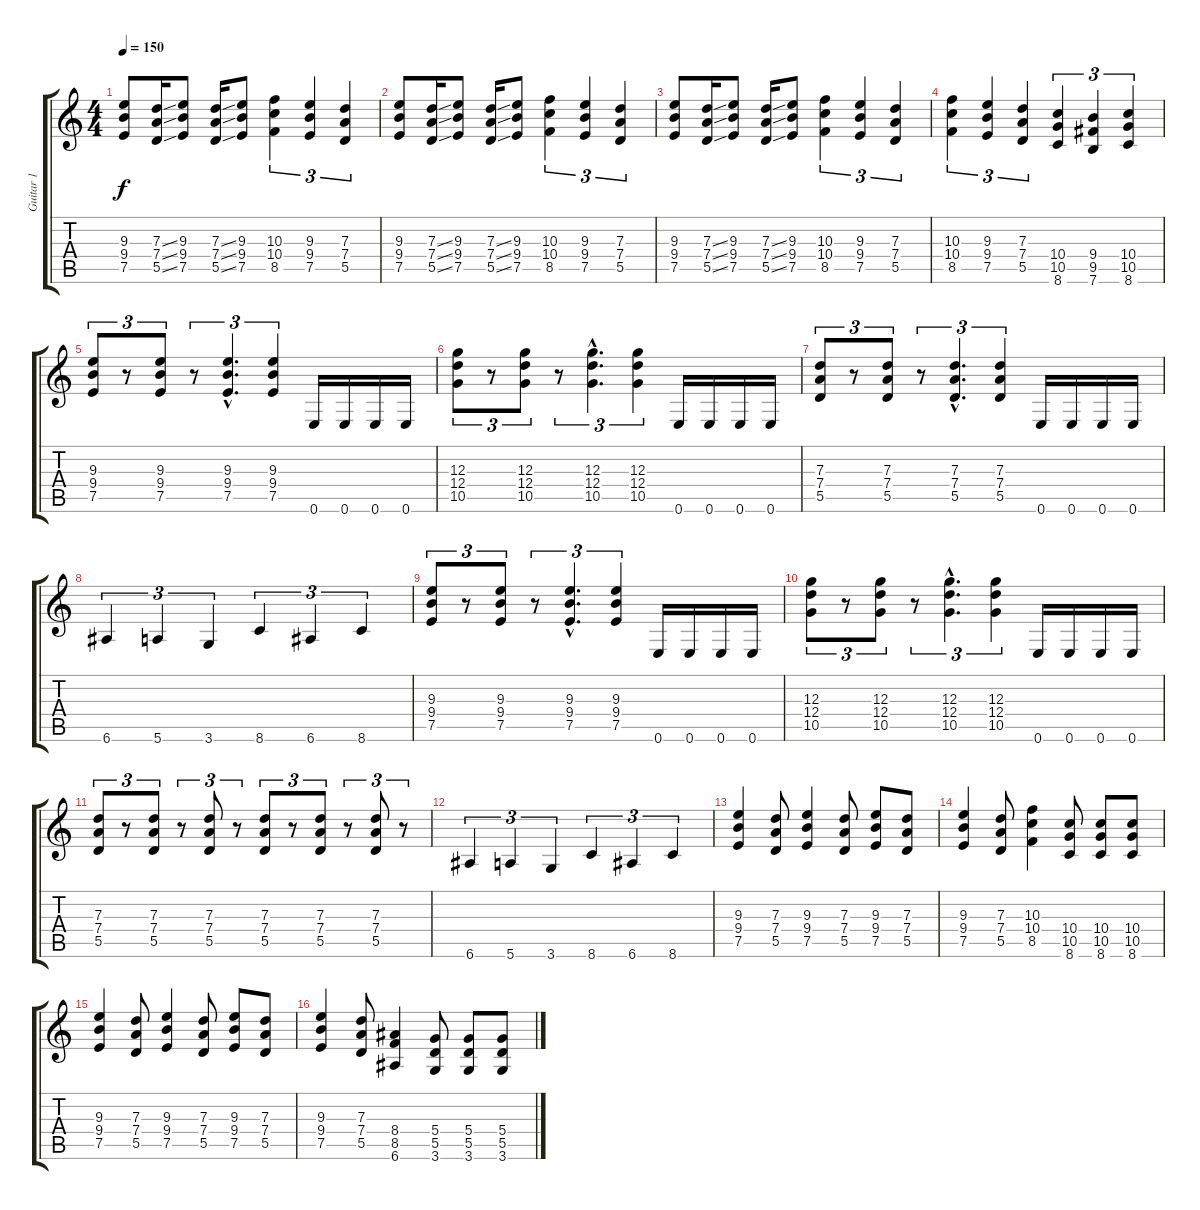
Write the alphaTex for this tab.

\track ("Guitar 1" "Guitar 1") {instrument distortionguitar}
\staff {score tabs}
\tuning (E4 B3 G3 D3 A2 E2) {hide}
\ts (4 4)
\tempo 150
\clef g2
\ks c
(9.3 9.4 7.5).8{dy f} (7.3{ss} 7.4{ss} 5.5{ss}).16 (9.3 9.4 7.5).8 (7.3{ss} 7.4{ss} 5.5{ss}).16 (9.3 9.4 7.5).8 (10.3 10.4 8.5).4{tu (3 2)} (9.3 9.4 7.5).4{tu (3 2)} (7.3 7.4 5.5).4{tu (3 2)} |
(9.3 9.4 7.5).8 (7.3{ss} 7.4{ss} 5.5{ss}).16 (9.3 9.4 7.5).8 (7.3{ss} 7.4{ss} 5.5{ss}).16 (9.3 9.4 7.5).8 (10.3 10.4 8.5).4{tu (3 2)} (9.3 9.4 7.5).4{tu (3 2)} (7.3 7.4 5.5).4{tu (3 2)} |
(9.3 9.4 7.5).8 (7.3{ss} 7.4{ss} 5.5{ss}).16 (9.3 9.4 7.5).8 (7.3{ss} 7.4{ss} 5.5{ss}).16 (9.3 9.4 7.5).8 (10.3 10.4 8.5).4{tu (3 2)} (9.3 9.4 7.5).4{tu (3 2)} (7.3 7.4 5.5).4{tu (3 2)} |
(10.3 10.4 8.5).4{tu (3 2)} (9.3 9.4 7.5).4{tu (3 2)} (7.3 7.4 5.5).4{tu (3 2)} (10.4 10.5 8.6).4{tu (3 2)} (9.4 9.5 7.6).4{tu (3 2)} (10.4 10.5 8.6).4{tu (3 2)} |
(9.3 9.4 7.5).8{tu (3 2)} r.8{tu (3 2)} (9.3 9.4 7.5).8{tu (3 2)} r.8{tu (3 2)} (9.3{hac} 9.4{hac} 7.5{hac}).4{d tu (3 2)} (9.3 9.4 7.5).4{tu (3 2)} 0.6.16 0.6.16 0.6.16 0.6.16 |
(12.3 12.4 10.5).8{tu (3 2)} r.8{tu (3 2)} (12.3 12.4 10.5).8{tu (3 2)} r.8{tu (3 2)} (12.3{hac} 12.4{hac} 10.5{hac}).4{d tu (3 2)} (12.3 12.4 10.5).4{tu (3 2)} 0.6.16 0.6.16 0.6.16 0.6.16 |
(7.3 7.4 5.5).8{tu (3 2)} r.8{tu (3 2)} (7.3 7.4 5.5).8{tu (3 2)} r.8{tu (3 2)} (7.3{hac} 7.4{hac} 5.5{hac}).4{d tu (3 2)} (7.3 7.4 5.5).4{tu (3 2)} 0.6.16 0.6.16 0.6.16 0.6.16 |
6.6.4{tu (3 2)} 5.6.4{tu (3 2)} 3.6.4{tu (3 2)} 8.6.4{tu (3 2)} 6.6.4{tu (3 2)} 8.6.4{tu (3 2)} |
(9.3 9.4 7.5).8{tu (3 2)} r.8{tu (3 2)} (9.3 9.4 7.5).8{tu (3 2)} r.8{tu (3 2)} (9.3{hac} 9.4{hac} 7.5{hac}).4{d tu (3 2)} (9.3 9.4 7.5).4{tu (3 2)} 0.6.16 0.6.16 0.6.16 0.6.16 |
(12.3 12.4 10.5).8{tu (3 2)} r.8{tu (3 2)} (12.3 12.4 10.5).8{tu (3 2)} r.8{tu (3 2)} (12.3{hac} 12.4{hac} 10.5{hac}).4{d tu (3 2)} (12.3 12.4 10.5).4{tu (3 2)} 0.6.16 0.6.16 0.6.16 0.6.16 |
(7.3 7.4 5.5).8{tu (3 2)} r.8{tu (3 2)} (7.3 7.4 5.5).8{tu (3 2)} r.8{tu (3 2)} (7.3 7.4 5.5).8{tu (3 2)} r.8{tu (3 2)} (7.3 7.4 5.5).8{tu (3 2)} r.8{tu (3 2)} (7.3 7.4 5.5).8{tu (3 2)} r.8{tu (3 2)} (7.3 7.4 5.5).8{tu (3 2)} r.8{tu (3 2)} |
6.6.4{tu (3 2)} 5.6.4{tu (3 2)} 3.6.4{tu (3 2)} 8.6.4{tu (3 2)} 6.6.4{tu (3 2)} 8.6.4{tu (3 2)} |
(9.3 9.4 7.5).4 (7.3 7.4 5.5).8 (9.3 9.4 7.5).4 (7.3 7.4 5.5).8 (9.3 9.4 7.5).8 (7.3 7.4 5.5).8 |
(9.3 9.4 7.5).4 (7.3 7.4 5.5).8 (10.3 10.4 8.5).4 (10.4 10.5 8.6).8 (10.4 10.5 8.6).8 (10.4 10.5 8.6).8 |
(9.3 9.4 7.5).4 (7.3 7.4 5.5).8 (9.3 9.4 7.5).4 (7.3 7.4 5.5).8 (9.3 9.4 7.5).8 (7.3 7.4 5.5).8 |
(9.3 9.4 7.5).4 (7.3 7.4 5.5).8 (8.4 8.5 6.6).4 (5.4 5.5 3.6).8 (5.4 5.5 3.6).8 (5.4 5.5 3.6).8
